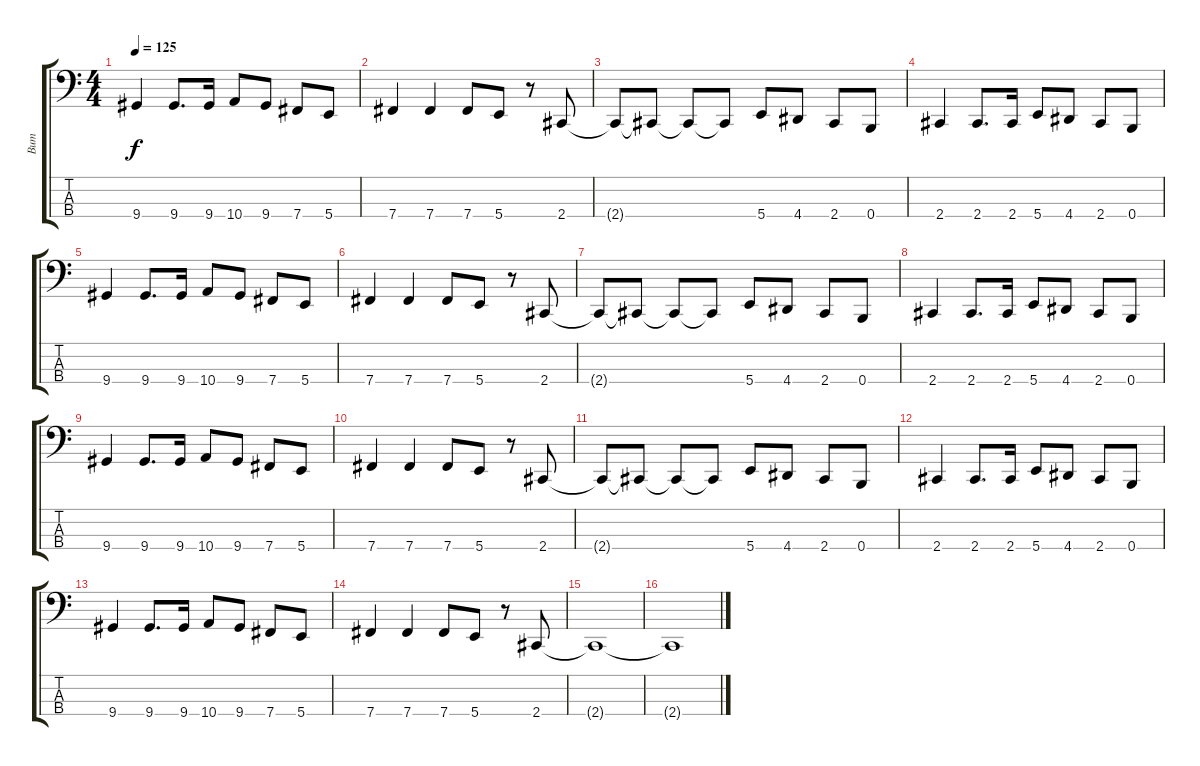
\track ("Вит" "Вит") {instrument electricbassfinger}
\staff {score tabs}
\tuning (E2 B1 Gb1 B0) {hide}
\ts (4 4)
\tempo 125
\clef f4
\ks c
9.4.4{dy f} 9.4.8{d} 9.4.16 10.4.8 9.4.8 7.4.8 5.4.8 |
7.4.4 7.4.4 7.4.8 5.4.8 r.8 2.4.8 |
2.4{t}.8 2.4{t}.8 2.4{t}.8 2.4{t}.8 5.4.8 4.4.8 2.4.8 0.4.8 |
2.4.4 2.4.8{d} 2.4.16 5.4.8 4.4.8 2.4.8 0.4.8 |
9.4.4 9.4.8{d} 9.4.16 10.4.8 9.4.8 7.4.8 5.4.8 |
7.4.4 7.4.4 7.4.8 5.4.8 r.8 2.4.8 |
2.4{t}.8 2.4{t}.8 2.4{t}.8 2.4{t}.8 5.4.8 4.4.8 2.4.8 0.4.8 |
2.4.4 2.4.8{d} 2.4.16 5.4.8 4.4.8 2.4.8 0.4.8 |
9.4.4 9.4.8{d} 9.4.16 10.4.8 9.4.8 7.4.8 5.4.8 |
7.4.4 7.4.4 7.4.8 5.4.8 r.8 2.4.8 |
2.4{t}.8 2.4{t}.8 2.4{t}.8 2.4{t}.8 5.4.8 4.4.8 2.4.8 0.4.8 |
2.4.4 2.4.8{d} 2.4.16 5.4.8 4.4.8 2.4.8 0.4.8 |
9.4.4 9.4.8{d} 9.4.16 10.4.8 9.4.8 7.4.8 5.4.8 |
7.4.4 7.4.4 7.4.8 5.4.8 r.8 2.4.8 |
2.4{t}.1 |
2.4{t}.1
